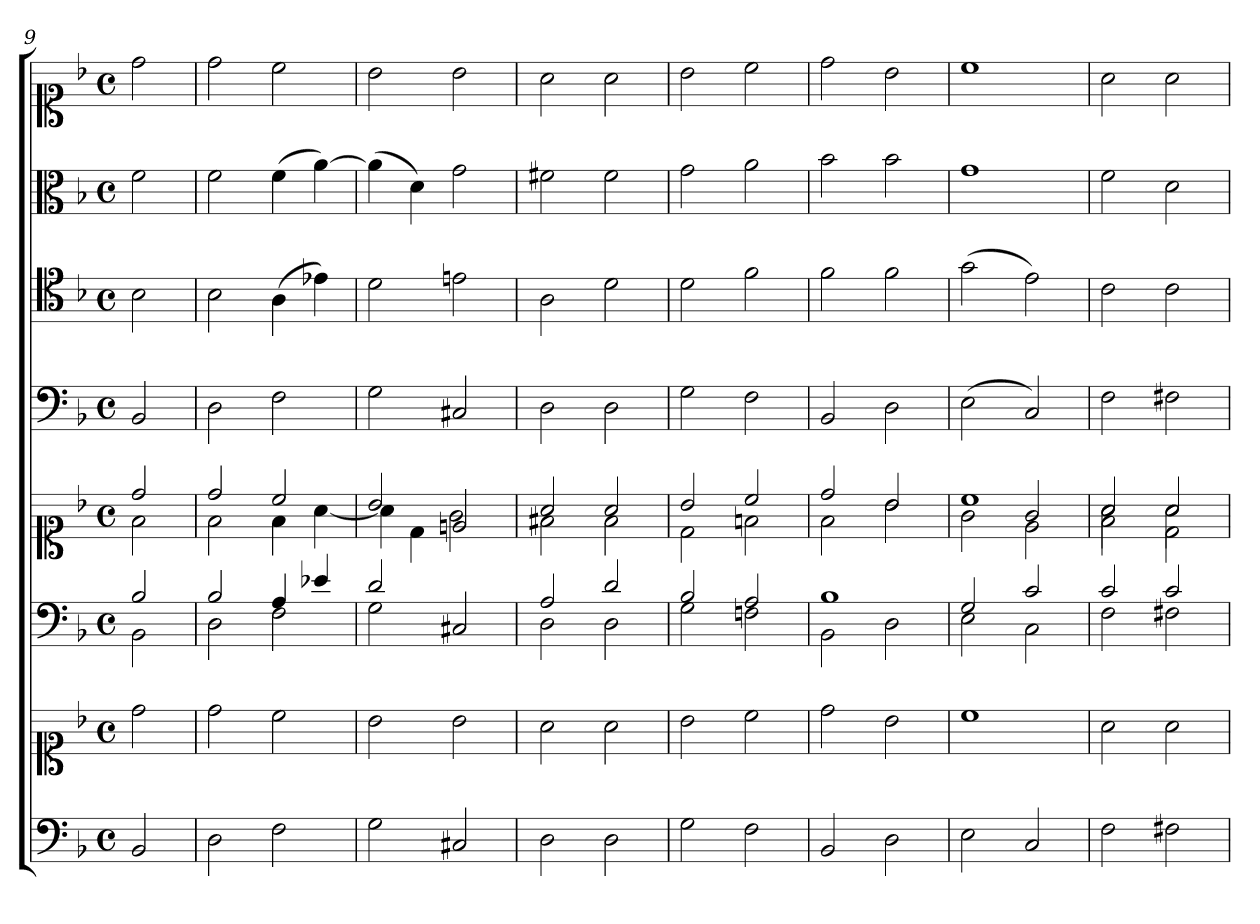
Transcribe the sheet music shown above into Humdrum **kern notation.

**kern	**kern	**kern	**kern	**kern	**kern	**kern	**kern
*part6	*part6	*part5	*part5	*part4	*part3	*part2	*part1
*staff8	*staff7	*staff6	*staff5	*staff4	*staff3	*staff2	*staff1
*clefF4	*clefC1	*clefF4	*clefC1	*clefF4	*clefC4	*clefC3	*clefC1
*k[b-]	*k[b-]	*k[b-]	*k[b-]	*k[b-]	*k[b-]	*k[b-]	*k[b-]
*F:	*F:	*F:	*F:	*F:	*F:	*F:	*F:
*M4/4	*M4/4	*M4/4	*M4/4	*M4/4	*M4/4	*M4/4	*M4/4
*met(c)	*met(c)	*met(c)	*met(c)	*met(c)	*met(c)	*met(c)	*met(c)
=9	=9	=9	=9	=9	=9	=9	=9
*	*	*^	*^	*	*	*	*
2BB-	2dd	2B-	2BB-	2dd	2f	2BB-	2B-	2f	2dd
=10	=10	=10	=10	=10	=10	=10	=10	=10	=10
2D	2dd	2B-	2D	2dd	2f	2D	2B-	2f	2dd
2F	2cc	4A	2F	2cc	4f	2F	(4A	(4f	2cc
.	.	4e-X	.	.	[4a	.	4e-X)	[4a)	.
=11	=11	=11	=11	=11	=11	=11	=11	=11	=11
2G	2b-	2d	2G	2b-	4a]	2G	2d	(4a]	2b-
.	.	.	.	.	4d	.	.	4d)	.
2C#X	2b-	2ryy	2C#X	2en	2g	2C#X	2en	2g	2b-
=12	=12	=12	=12	=12	=12	=12	=12	=12	=12
2D	2a	2A	2D	2a	2f#X	2D	2A	2f#X	2a
2D	2a	2d	2D	2a	2f#	2D	2d	2f#	2a
=13	=13	=13	=13	=13	=13	=13	=13	=13	=13
2G	2b-	2B-	2G	2b-	2d	2G	2d	2g	2b-
2F	2cc	2A	2Fn	2cc	2fn	2F	2f	2a	2cc
=14	=14	=14	=14	=14	=14	=14	=14	=14	=14
2BB-	2dd	1B-	2BB-	2dd	2f	2BB-	2f	2b-	2dd
2D	2b-	.	2D	2b-	2b-	2D	2f	2b-	2b-
=15	=15	=15	=15	=15	=15	=15	=15	=15	=15
*	*	*	*	*	*^	*	*	*	*
2E	1cc	2G	2E	1cc	2g	2ryy	(2E	(2g	1g	1cc
2C	.	2c	2C	.	2e	2g/	2C)	2e)	.	.
=16	=16	=16	=16	=16	=16	=16	=16	=16	=16	=16
2F	2a	2c	2F	2a	2f	2a\	2F	2c	2f	2a
2F#X	2a	2c	2F#X	2a	2d	2a\	2F#X	2c	2d	2a
*	*	*v	*v	*	*	*	*	*	*	*
*	*	*	*v	*v	*v	*	*	*	*
=	=	=	=	=	=	=	=
*-	*-	*-	*-	*-	*-	*-	*-
